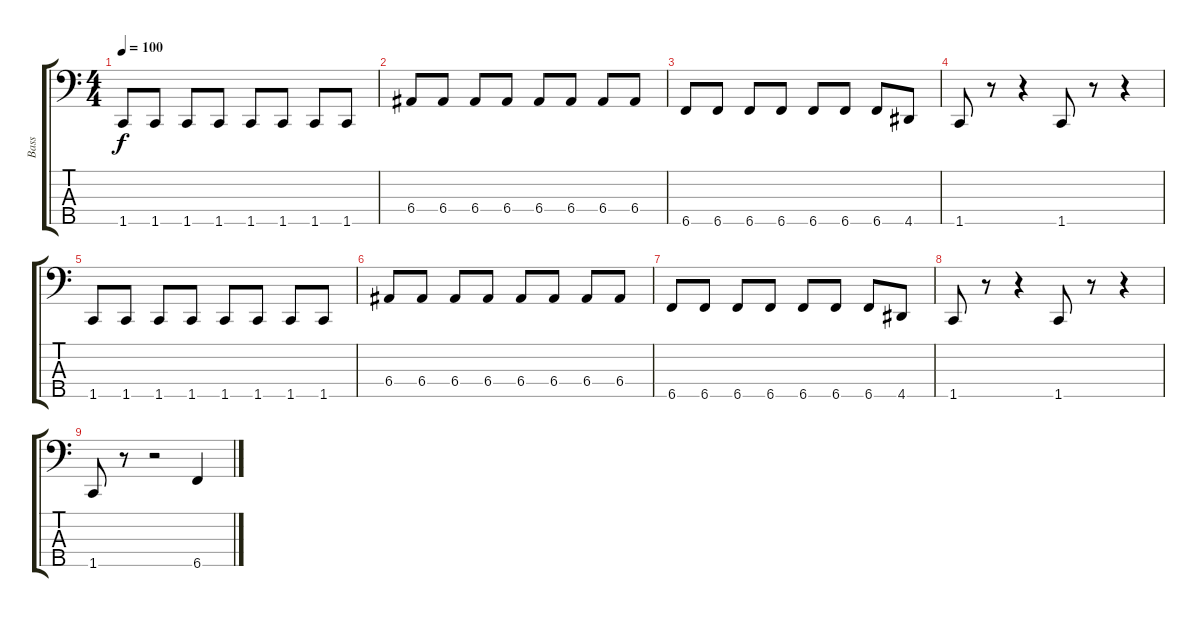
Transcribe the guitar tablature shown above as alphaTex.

\track ("Bass" "Bass") {instrument electricbassfinger}
\staff {score tabs}
\tuning (G2 D2 A1 E1 B0) {hide}
\ts (4 4)
\tempo 100
\clef f4
\ks c
1.5.8{dy f} 1.5.8 1.5.8 1.5.8 1.5.8 1.5.8 1.5.8 1.5.8 |
6.4.8 6.4.8 6.4.8 6.4.8 6.4.8 6.4.8 6.4.8 6.4.8 |
6.5.8 6.5.8 6.5.8 6.5.8 6.5.8 6.5.8 6.5.8 4.5.8 |
1.5.8 r.8 r.4 1.5.8 r.8 r.4 |
1.5.8 1.5.8 1.5.8 1.5.8 1.5.8 1.5.8 1.5.8 1.5.8 |
6.4.8 6.4.8 6.4.8 6.4.8 6.4.8 6.4.8 6.4.8 6.4.8 |
6.5.8 6.5.8 6.5.8 6.5.8 6.5.8 6.5.8 6.5.8 4.5.8 |
1.5.8 r.8 r.4 1.5.8 r.8 r.4 |
1.5.8 r.8 r.2 6.5.4
